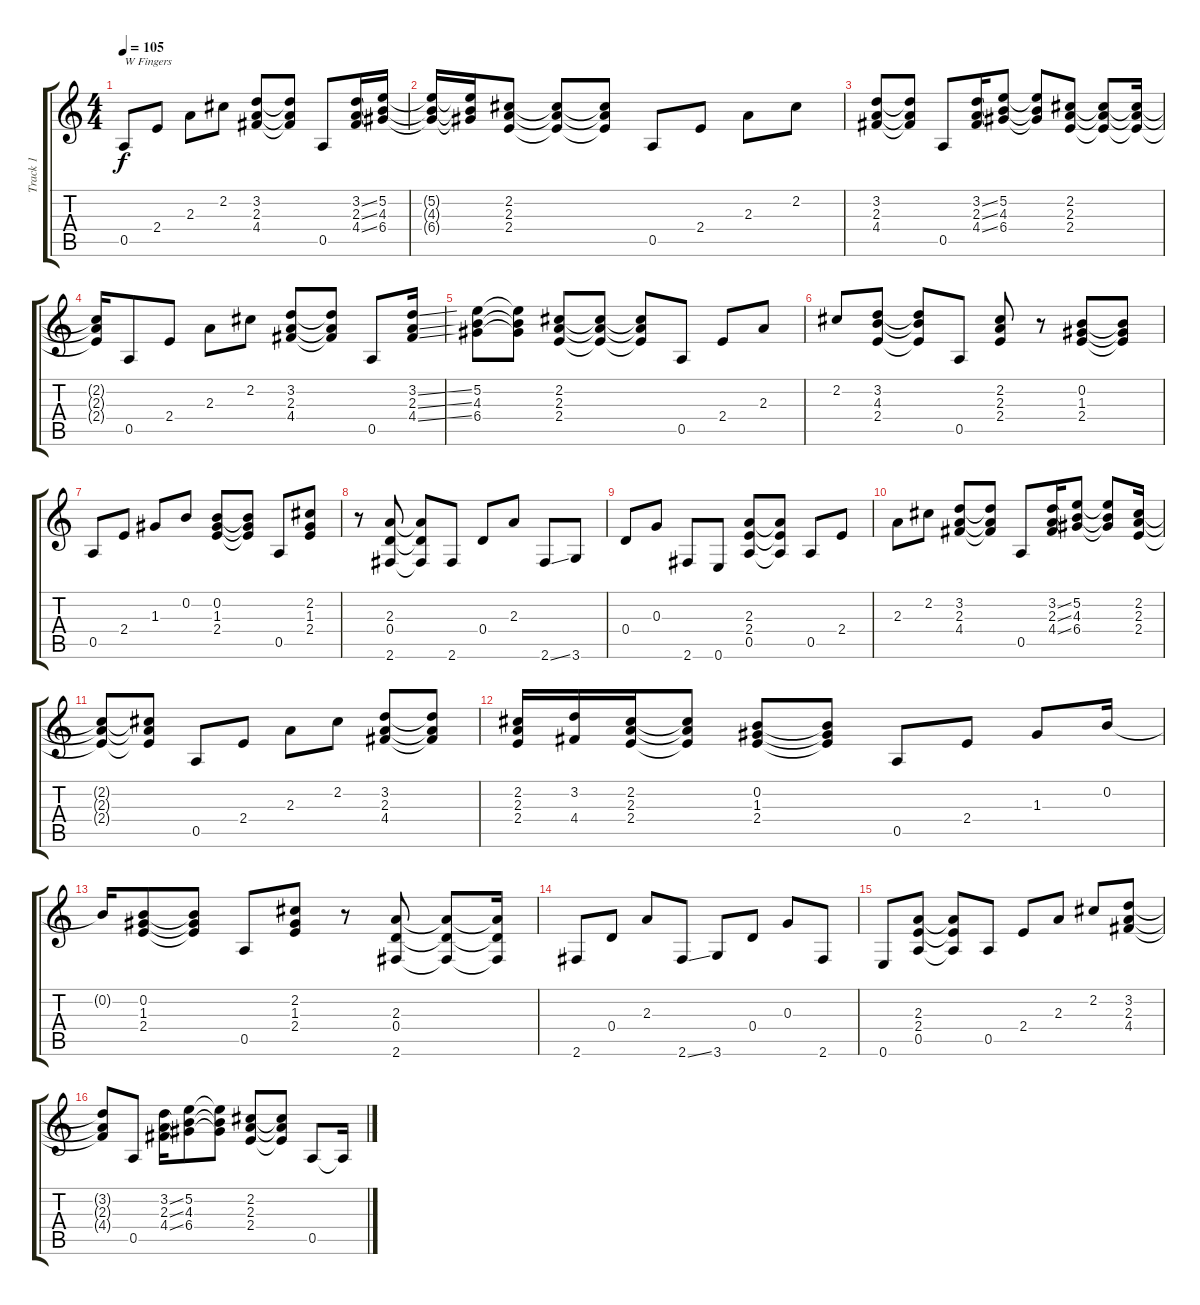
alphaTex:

\track ("Track 1" "Track 1") {instrument distortionguitar}
\staff {score tabs}
\tuning (E4 B3 G3 D3 A2 E2) {hide}
\ts (4 4)
\tempo 105
\clef g2
\ks c
0.5.8{txt "W Fingers" dy f instrument distortionguitar} 2.4.8 2.3.8 2.2.8 (3.2 2.3 4.4).8 (3.2{t} 2.3{t} 4.4{t}).8 0.5.8 (3.2{ss} 2.3{ss} 4.4{ss}).16 (5.2 4.3 6.4).16 |
(5.2{t} 4.3{t} 6.4{t}).16 (5.2{t} 4.3{t} 6.4{t}).16 (2.2 2.3 2.4).8 (2.2{t} 2.3{t} 2.4{t}).8 (2.2{t} 2.3{t} 2.4{t}).8 0.5.8 2.4.8 2.3.8 2.2.8 |
(3.2 2.3 4.4).8 (3.2{t} 2.3{t} 4.4{t}).8 0.5.8 (3.2{ss} 2.3{ss} 4.4{ss}).16 (5.2 4.3 6.4).8 (5.2{t} 4.3{t} 6.4{t}).8 (2.2 2.3 2.4).8 (2.2{t} 2.3{t} 2.4{t}).8 (2.2{t} 2.3{t} 2.4{t}).16 |
(2.2{t} 2.3{t} 2.4{t}).16 0.5.8 2.4.8 2.3.8 2.2.8 (3.2 2.3 4.4).8 (3.2{t} 2.3{t} 4.4{t}).8 0.5.8 (3.2{ss} 2.3{ss} 4.4{ss}).16 |
(5.2 4.3 6.4).8 (5.2{t} 4.3{t} 6.4{t}).8 (2.2 2.3 2.4).8 (2.2{t} 2.3{t} 2.4{t}).8 (2.2{t} 2.3{t} 2.4{t}).8 0.5.8 2.4.8 2.3.8 |
2.2.8 (3.2 4.3 2.4).8 (3.2{t} 4.3{t} 2.4{t}).8 0.5.8 (2.2 2.3 2.4).8 r.8 (0.2 1.3 2.4).8 (0.2{t} 1.3{t} 2.4{t}).8 |
0.5.8 2.4.8 1.3.8 0.2.8 (0.2 1.3 2.4).8 (0.2{t} 1.3{t} 2.4{t}).8 0.5.8 (2.2 1.3 2.4).8 |
r.8 (2.3 0.4 2.6).8 (2.3{t} 0.4{t} 2.6{t}).8 2.6.8 0.4.8 2.3.8 2.6{ss}.8 3.6.8 |
0.4.8 0.3.8 2.6.8 0.6.8 (2.3 2.4 0.5).8 (2.3{t} 2.4{t} 0.5{t}).8 0.5.8 2.4.8 |
2.3.8 2.2.8 (3.2 2.3 4.4).8 (3.2{t} 2.3{t} 4.4{t}).8 0.5.8 (3.2{ss} 2.3{ss} 4.4{ss}).16 (5.2 4.3 6.4).8 (5.2{t} 4.3{t} 6.4{t}).8 (2.2 2.3 2.4).16 |
(2.2{t} 2.3{t} 2.4{t}).8 (2.2{t} 2.3{t} 2.4{t}).8 0.5.8 2.4.8 2.3.8 2.2.8 (3.2 2.3 4.4).8 (3.2{t} 2.3{t} 4.4{t}).8 |
(2.2 2.3 2.4).16 (3.2 4.4).16 (2.2 2.3 2.4).16 (2.2{t} 2.3{t} 2.4{t}).8 (0.2 1.3 2.4).8 (0.2{t} 1.3{t} 2.4{t}).8 0.5.8 2.4.8 1.3.8 0.2.16 |
0.2{t}.16 (0.2 1.3 2.4).8 (0.2{t} 1.3{t} 2.4{t}).8 0.5.8 (2.2 1.3 2.4).8 r.8 (2.3 0.4 2.6).8 (2.3{t} 0.4{t} 2.6{t}).8 (2.3{t} 0.4{t} 2.6{t}).16 |
2.6.8 0.4.8 2.3.8 2.6{ss}.8 3.6.8 0.4.8 0.3.8 2.6.8 |
0.6.8 (2.3 2.4 0.5).8 (2.3{t} 2.4{t} 0.5{t}).8 0.5.8 2.4.8 2.3.8 2.2.8 (3.2 2.3 4.4).8 |
(3.2{t} 2.3{t} 4.4{t}).8 0.5.8 (3.2{ss} 2.3{ss} 4.4{ss}).16 (5.2 4.3 6.4).8 (5.2{t} 4.3{t} 6.4{t}).8 (2.2 2.3 2.4).8 (2.2{t} 2.3{t} 2.4{t}).8 0.5.8 0.5{t}.16
